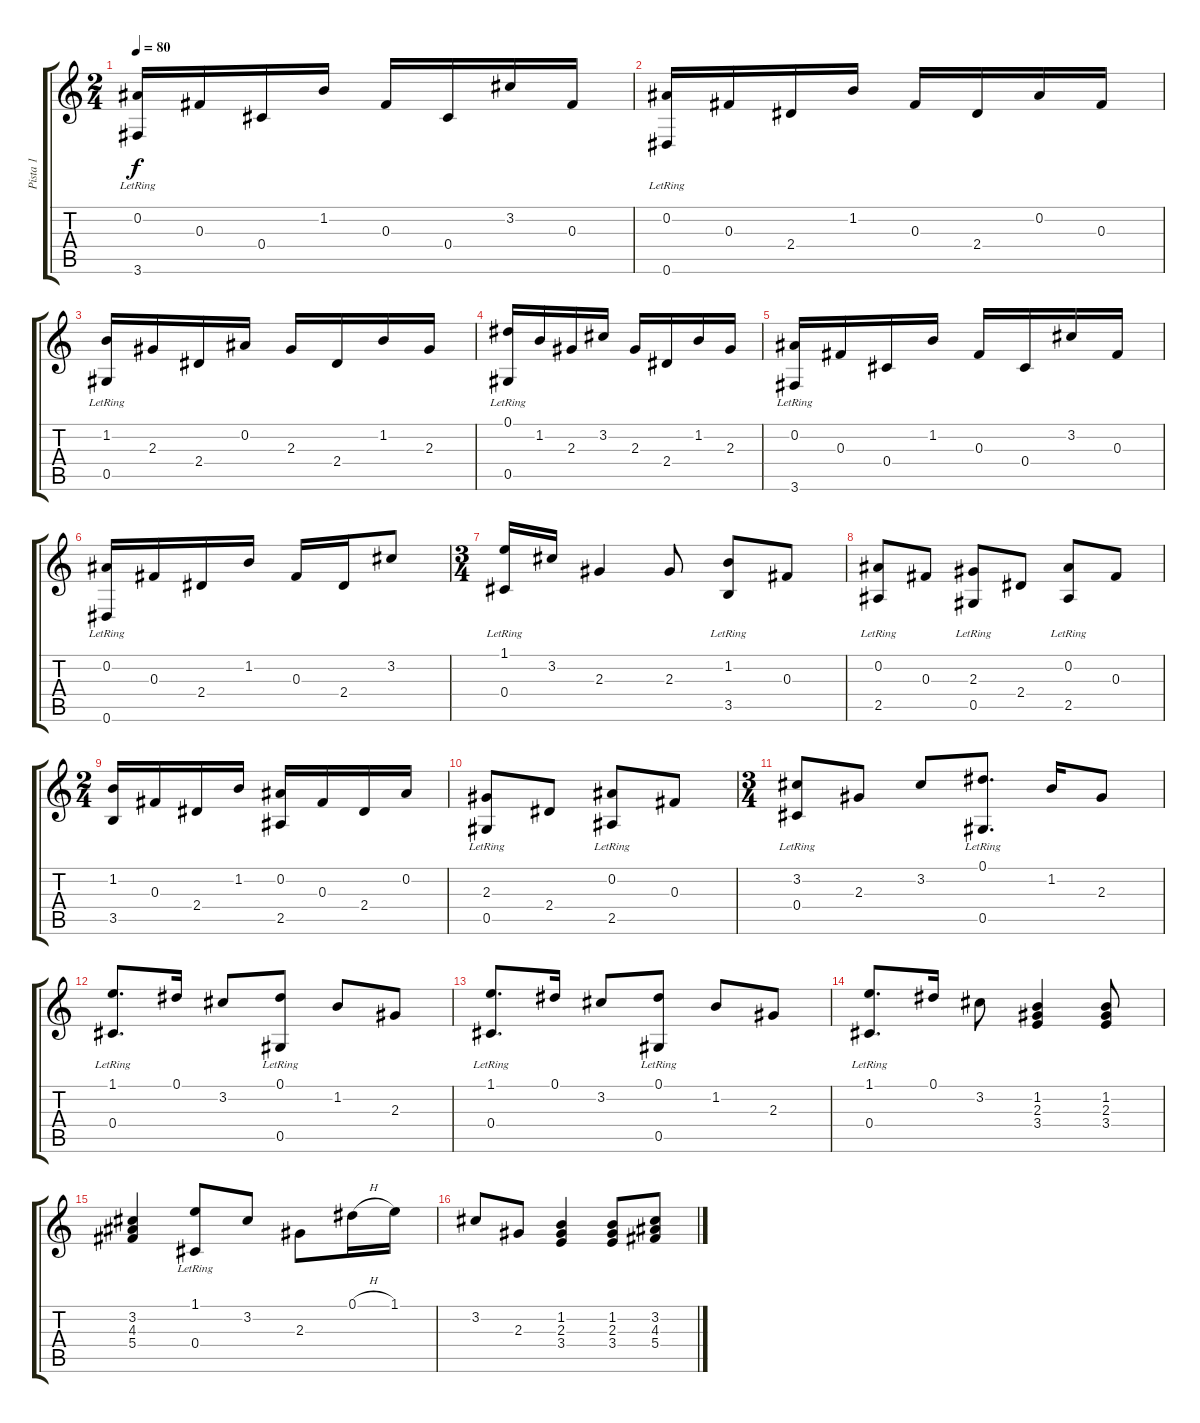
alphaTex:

\track ("Pista 1" "Pista 1") {instrument acousticguitarsteel}
\staff {score tabs}
\tuning (Eb4 Bb3 Gb3 Db3 Ab2 Eb2) {hide}
\ts (2 4)
\tempo 80
\clef g2
\ks c
(0.2 3.6{lr}).16{dy f} 0.3.16 0.4.16 1.2.16 0.3.16 0.4.16 3.2.16 0.3.16 |
(0.2 0.6{lr}).16 0.3.16 2.4.16 1.2.16 0.3.16 2.4.16 0.2.16 0.3.16 |
(1.2 0.5{lr}).16 2.3.16 2.4.16 0.2.16 2.3.16 2.4.16 1.2.16 2.3.16 |
(0.1 0.5{lr}).16 1.2.16 2.3.16 3.2.16 2.3.16 2.4.16 1.2.16 2.3.16 |
(0.2 3.6{lr}).16 0.3.16 0.4.16 1.2.16 0.3.16 0.4.16 3.2.16 0.3.16 |
(0.2 0.6{lr}).16 0.3.16 2.4.16 1.2.16 0.3.16 2.4.16 3.2.8 |
\ts (3 4)
(1.1 0.4{lr}).16 3.2.16 2.3.4 2.3.8 (1.2 3.5{lr}).8 0.3.8 |
(0.2 2.5{lr}).8 0.3.8 (2.3 0.5{lr}).8 2.4.8 (0.2 2.5{lr}).8 0.3.8 |
\ts (2 4)
(1.2 3.5).16 0.3.16 2.4.16 1.2.16 (0.2 2.5).16 0.3.16 2.4.16 0.2.16 |
(2.3 0.5{lr}).8 2.4.8 (0.2 2.5{lr}).8 0.3.8 |
\ts (3 4)
(3.2 0.4{lr}).8 2.3.8 3.2.8 (0.1 0.5{lr}).8{d} 1.2.16 2.3.8 |
(1.1 0.4{lr}).8{d} 0.1.16 3.2.8 (0.1 0.5{lr}).8 1.2.8 2.3.8 |
(1.1 0.4{lr}).8{d} 0.1.16 3.2.8 (0.1 0.5{lr}).8 1.2.8 2.3.8 |
(1.1 0.4{lr}).8{d} 0.1.16 3.2.8 (1.2 2.3 3.4).4 (1.2 2.3 3.4).8 |
(3.2 4.3 5.4).4 (1.1 0.4{lr}).8 3.2.8 2.3.8 0.1{h}.16 1.1.16 |
3.2.8 2.3.8 (1.2 2.3 3.4).4 (1.2 2.3 3.4).8 (3.2 4.3 5.4).8
